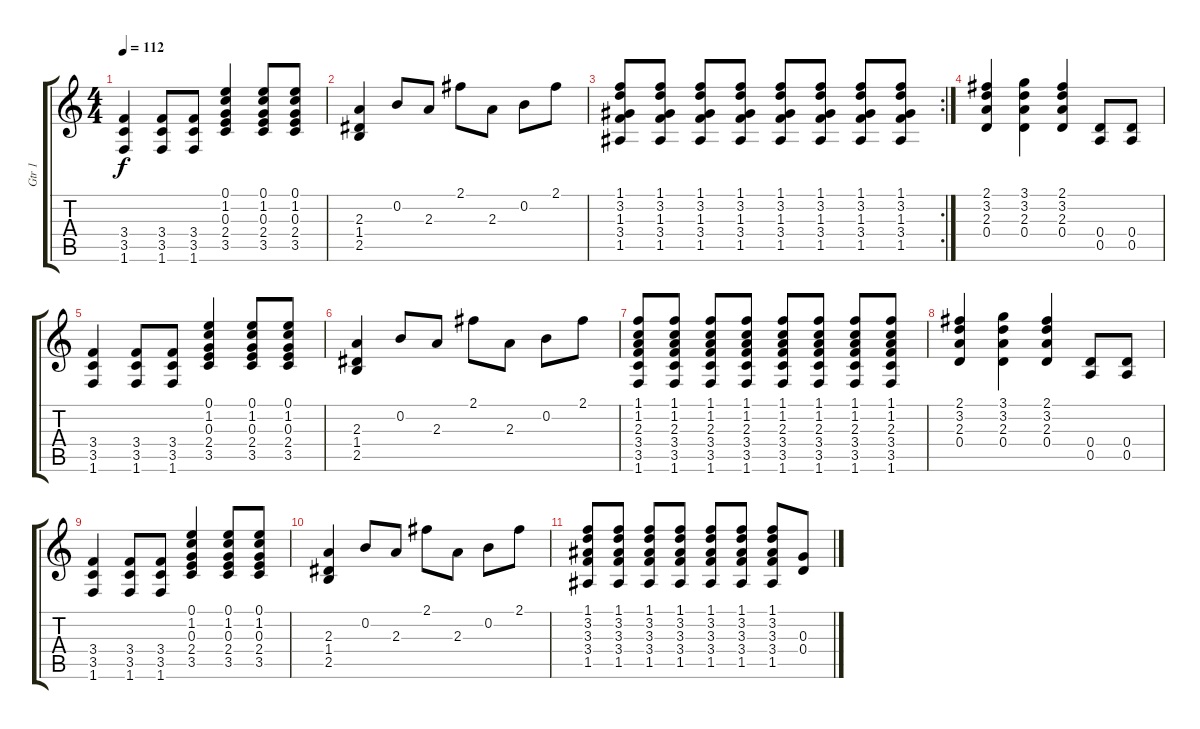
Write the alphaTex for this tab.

\track ("Gtr 1" "Gtr 1") {instrument distortionguitar}
\staff {score tabs}
\tuning (E4 B3 G3 D3 A2 E2) {hide}
\ts (4 4)
\tempo 112
\clef g2
\ks c
(3.4 3.5 1.6).4{dy f} (3.4 3.5 1.6).8 (3.4 3.5 1.6).8 (0.1 1.2 0.3 2.4 3.5).4 (0.1 1.2 0.3 2.4 3.5).8 (0.1 1.2 0.3 2.4 3.5).8 |
(2.3 1.4 2.5).4 0.2.8 2.3.8 2.1.8 2.3.8 0.2.8 2.1.8 |
\rc 2
(1.1 3.2 1.3 3.4 1.5).8 (1.1 3.2 1.3 3.4 1.5).8 (1.1 3.2 1.3 3.4 1.5).8 (1.1 3.2 1.3 3.4 1.5).8 (1.1 3.2 1.3 3.4 1.5).8 (1.1 3.2 1.3 3.4 1.5).8 (1.1 3.2 1.3 3.4 1.5).8 (1.1 3.2 1.3 3.4 1.5).8 |
(2.1 3.2 2.3 0.4).4 (3.1 3.2 2.3 0.4).4 (2.1 3.2 2.3 0.4).4 (0.4 0.5).8 (0.4 0.5).8 |
(3.4 3.5 1.6).4 (3.4 3.5 1.6).8 (3.4 3.5 1.6).8 (0.1 1.2 0.3 2.4 3.5).4 (0.1 1.2 0.3 2.4 3.5).8 (0.1 1.2 0.3 2.4 3.5).8 |
(2.3 1.4 2.5).4 0.2.8 2.3.8 2.1.8 2.3.8 0.2.8 2.1.8 |
(1.1 1.2 2.3 3.4 3.5 1.6).8 (1.1 1.2 2.3 3.4 3.5 1.6).8 (1.1 1.2 2.3 3.4 3.5 1.6).8 (1.1 1.2 2.3 3.4 3.5 1.6).8 (1.1 1.2 2.3 3.4 3.5 1.6).8 (1.1 1.2 2.3 3.4 3.5 1.6).8 (1.1 1.2 2.3 3.4 3.5 1.6).8 (1.1 1.2 2.3 3.4 3.5 1.6).8 |
(2.1 3.2 2.3 0.4).4 (3.1 3.2 2.3 0.4).4 (2.1 3.2 2.3 0.4).4 (0.4 0.5).8 (0.4 0.5).8 |
(3.4 3.5 1.6).4 (3.4 3.5 1.6).8 (3.4 3.5 1.6).8 (0.1 1.2 0.3 2.4 3.5).4 (0.1 1.2 0.3 2.4 3.5).8 (0.1 1.2 0.3 2.4 3.5).8 |
(2.3 1.4 2.5).4 0.2.8 2.3.8 2.1.8 2.3.8 0.2.8 2.1.8 |
(1.1 3.2 3.3 3.4 1.5).8 (1.1 3.2 3.3 3.4 1.5).8 (1.1 3.2 3.3 3.4 1.5).8 (1.1 3.2 3.3 3.4 1.5).8 (1.1 3.2 3.3 3.4 1.5).8 (1.1 3.2 3.3 3.4 1.5).8 (1.1 3.2 3.3 3.4 1.5).8 (0.3 0.4).8
